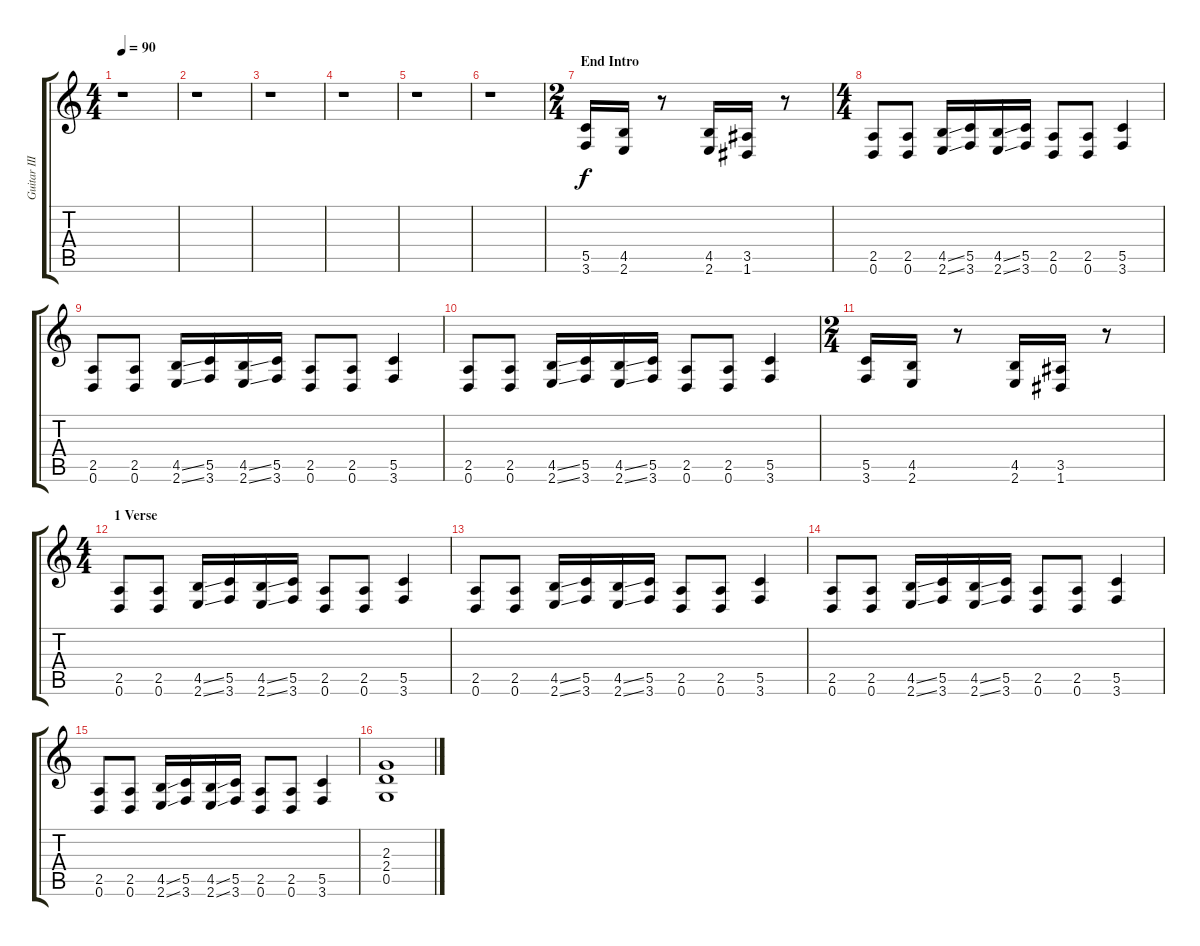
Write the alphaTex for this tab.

\track ("Guitar III" "Guitar III") {instrument overdrivenguitar}
\staff {score tabs}
\tuning (D4 A3 F3 C3 G2 D2) {hide}
\ts (4 4)
\tempo 90
\clef g2
\ks c
r.1{dy f} |
r.1 |
r.1 |
r.1 |
r.1 |
r.1 |
\ts (2 4)
\section ("" "End Intro")
(5.5 3.6).16 (4.5 2.6).16 r.8 (4.5 2.6).16 (3.5 1.6).16 r.8 |
\ts (4 4)
(2.5 0.6).8 (2.5 0.6).8 (4.5{ss} 2.6{ss}).16 (5.5 3.6).16 (4.5{ss} 2.6{ss}).16 (5.5 3.6).16 (2.5 0.6).8 (2.5 0.6).8 (5.5 3.6).4 |
(2.5 0.6).8 (2.5 0.6).8 (4.5{ss} 2.6{ss}).16 (5.5 3.6).16 (4.5{ss} 2.6{ss}).16 (5.5 3.6).16 (2.5 0.6).8 (2.5 0.6).8 (5.5 3.6).4 |
(2.5 0.6).8 (2.5 0.6).8 (4.5{ss} 2.6{ss}).16 (5.5 3.6).16 (4.5{ss} 2.6{ss}).16 (5.5 3.6).16 (2.5 0.6).8 (2.5 0.6).8 (5.5 3.6).4 |
\ts (2 4)
(5.5 3.6).16 (4.5 2.6).16 r.8 (4.5 2.6).16 (3.5 1.6).16 r.8 |
\ts (4 4)
\section ("" "1 Verse")
(2.5 0.6).8 (2.5 0.6).8 (4.5{ss} 2.6{ss}).16 (5.5 3.6).16 (4.5{ss} 2.6{ss}).16 (5.5 3.6).16 (2.5 0.6).8 (2.5 0.6).8 (5.5 3.6).4 |
(2.5 0.6).8 (2.5 0.6).8 (4.5{ss} 2.6{ss}).16 (5.5 3.6).16 (4.5{ss} 2.6{ss}).16 (5.5 3.6).16 (2.5 0.6).8 (2.5 0.6).8 (5.5 3.6).4 |
(2.5 0.6).8 (2.5 0.6).8 (4.5{ss} 2.6{ss}).16 (5.5 3.6).16 (4.5{ss} 2.6{ss}).16 (5.5 3.6).16 (2.5 0.6).8 (2.5 0.6).8 (5.5 3.6).4 |
(2.5 0.6).8 (2.5 0.6).8 (4.5{ss} 2.6{ss}).16 (5.5 3.6).16 (4.5{ss} 2.6{ss}).16 (5.5 3.6).16 (2.5 0.6).8 (2.5 0.6).8 (5.5 3.6).4 |
(2.3 2.4 0.5).1
